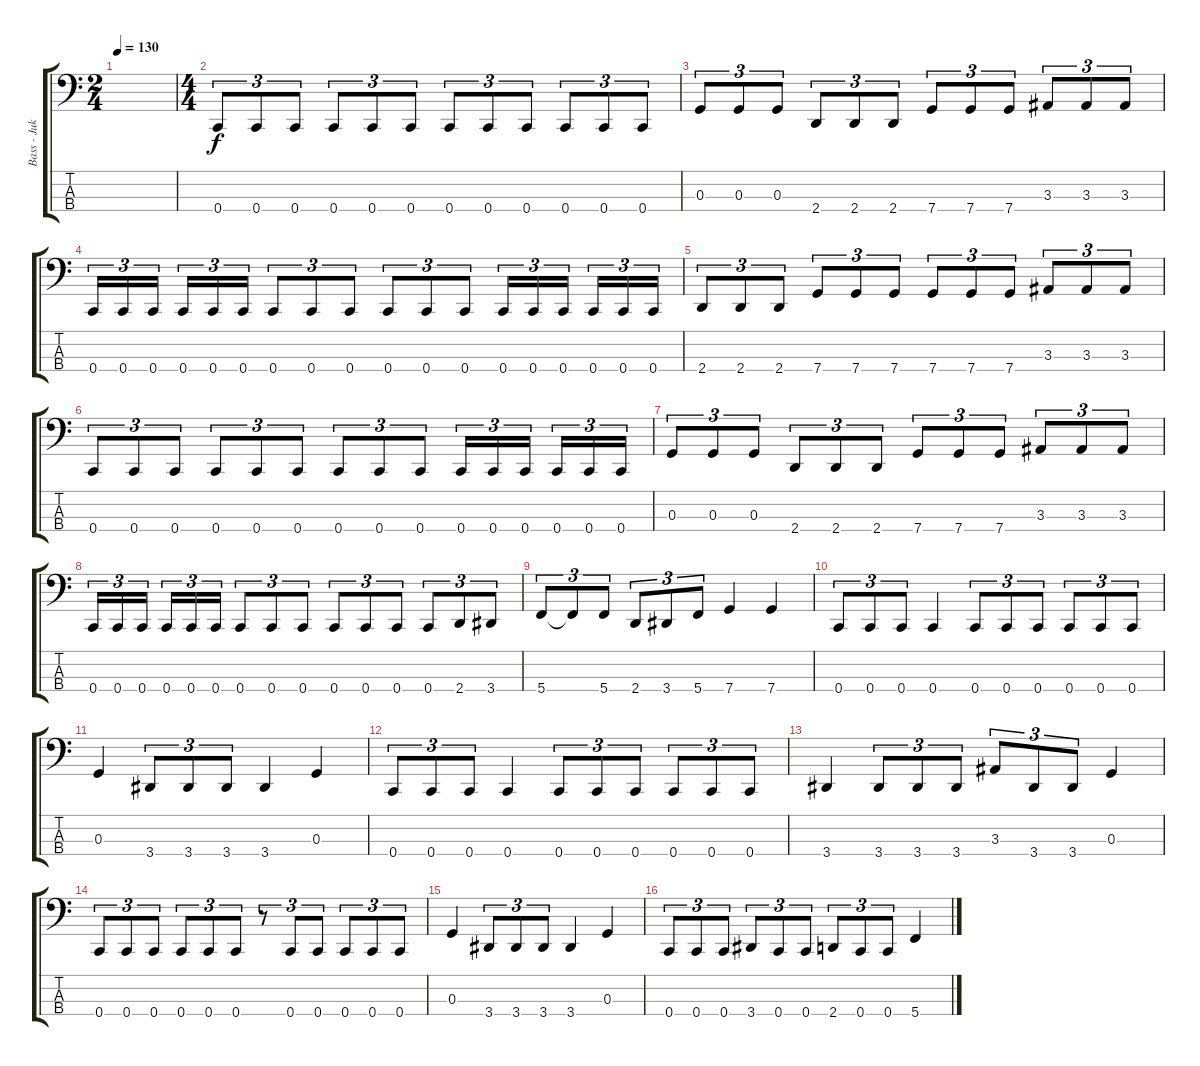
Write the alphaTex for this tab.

\track ("Bass - Jukka Koskinen" "Bass - Juk") {instrument electricbassfinger}
\staff {score tabs}
\tuning (F2 C2 G1 C1) {hide}
\ts (2 4)
\tempo 130
\clef f4
\ks c
|
\ts (4 4)
0.4.8{tu (3 2)} 0.4.8{tu (3 2)} 0.4.8{tu (3 2)} 0.4.8{tu (3 2)} 0.4.8{tu (3 2)} 0.4.8{tu (3 2)} 0.4.8{tu (3 2)} 0.4.8{tu (3 2)} 0.4.8{tu (3 2)} 0.4.8{tu (3 2)} 0.4.8{tu (3 2)} 0.4.8{tu (3 2)} |
0.3.8{tu (3 2)} 0.3.8{tu (3 2)} 0.3.8{tu (3 2)} 2.4.8{tu (3 2)} 2.4.8{tu (3 2)} 2.4.8{tu (3 2)} 7.4.8{tu (3 2)} 7.4.8{tu (3 2)} 7.4.8{tu (3 2)} 3.3.8{tu (3 2)} 3.3.8{tu (3 2)} 3.3.8{tu (3 2)} |
0.4.16{tu (3 2)} 0.4.16{tu (3 2)} 0.4.16{tu (3 2) beam splitsecondary} 0.4.16{tu (3 2)} 0.4.16{tu (3 2)} 0.4.16{tu (3 2)} 0.4.8{tu (3 2)} 0.4.8{tu (3 2)} 0.4.8{tu (3 2)} 0.4.8{tu (3 2)} 0.4.8{tu (3 2)} 0.4.8{tu (3 2)} 0.4.16{tu (3 2)} 0.4.16{tu (3 2)} 0.4.16{tu (3 2) beam splitsecondary} 0.4.16{tu (3 2)} 0.4.16{tu (3 2)} 0.4.16{tu (3 2)} |
2.4.8{tu (3 2)} 2.4.8{tu (3 2)} 2.4.8{tu (3 2)} 7.4.8{tu (3 2)} 7.4.8{tu (3 2)} 7.4.8{tu (3 2)} 7.4.8{tu (3 2)} 7.4.8{tu (3 2)} 7.4.8{tu (3 2)} 3.3.8{tu (3 2)} 3.3.8{tu (3 2)} 3.3.8{tu (3 2)} |
0.4.8{tu (3 2)} 0.4.8{tu (3 2)} 0.4.8{tu (3 2)} 0.4.8{tu (3 2)} 0.4.8{tu (3 2)} 0.4.8{tu (3 2)} 0.4.8{tu (3 2)} 0.4.8{tu (3 2)} 0.4.8{tu (3 2)} 0.4.16{tu (3 2)} 0.4.16{tu (3 2)} 0.4.16{tu (3 2) beam splitsecondary} 0.4.16{tu (3 2)} 0.4.16{tu (3 2)} 0.4.16{tu (3 2)} |
0.3.8{tu (3 2)} 0.3.8{tu (3 2)} 0.3.8{tu (3 2)} 2.4.8{tu (3 2)} 2.4.8{tu (3 2)} 2.4.8{tu (3 2)} 7.4.8{tu (3 2)} 7.4.8{tu (3 2)} 7.4.8{tu (3 2)} 3.3.8{tu (3 2)} 3.3.8{tu (3 2)} 3.3.8{tu (3 2)} |
0.4.16{tu (3 2)} 0.4.16{tu (3 2)} 0.4.16{tu (3 2) beam splitsecondary} 0.4.16{tu (3 2)} 0.4.16{tu (3 2)} 0.4.16{tu (3 2)} 0.4.8{tu (3 2)} 0.4.8{tu (3 2)} 0.4.8{tu (3 2)} 0.4.8{tu (3 2)} 0.4.8{tu (3 2)} 0.4.8{tu (3 2)} 0.4.8{tu (3 2)} 2.4.8{tu (3 2)} 3.4.8{tu (3 2)} |
5.4.8{tu (3 2)} 5.4{t}.8{tu (3 2)} 5.4.8{tu (3 2)} 2.4.8{tu (3 2)} 3.4.8{tu (3 2)} 5.4.8{tu (3 2)} 7.4.4 7.4.4 |
0.4.8{tu (3 2)} 0.4.8{tu (3 2)} 0.4.8{tu (3 2)} 0.4.4 0.4.8{tu (3 2)} 0.4.8{tu (3 2)} 0.4.8{tu (3 2)} 0.4.8{tu (3 2)} 0.4.8{tu (3 2)} 0.4.8{tu (3 2)} |
0.3.4 3.4.8{tu (3 2)} 3.4.8{tu (3 2)} 3.4.8{tu (3 2)} 3.4.4 0.3.4 |
0.4.8{tu (3 2)} 0.4.8{tu (3 2)} 0.4.8{tu (3 2)} 0.4.4 0.4.8{tu (3 2)} 0.4.8{tu (3 2)} 0.4.8{tu (3 2)} 0.4.8{tu (3 2)} 0.4.8{tu (3 2)} 0.4.8{tu (3 2)} |
3.4.4 3.4.8{tu (3 2)} 3.4.8{tu (3 2)} 3.4.8{tu (3 2)} 3.3.8{tu (3 2)} 3.4.8{tu (3 2)} 3.4.8{tu (3 2)} 0.3.4 |
0.4.8{tu (3 2)} 0.4.8{tu (3 2)} 0.4.8{tu (3 2)} 0.4.8{tu (3 2)} 0.4.8{tu (3 2)} 0.4.8{tu (3 2)} r.8{tu (3 2)} 0.4.8{tu (3 2)} 0.4.8{tu (3 2)} 0.4.8{tu (3 2)} 0.4.8{tu (3 2)} 0.4.8{tu (3 2)} |
0.3.4 3.4.8{tu (3 2)} 3.4.8{tu (3 2)} 3.4.8{tu (3 2)} 3.4.4 0.3.4 |
0.4.8{tu (3 2)} 0.4.8{tu (3 2)} 0.4.8{tu (3 2)} 3.4.8{tu (3 2)} 0.4.8{tu (3 2)} 0.4.8{tu (3 2)} 2.4.8{tu (3 2)} 0.4.8{tu (3 2)} 0.4.8{tu (3 2)} 5.4.4
